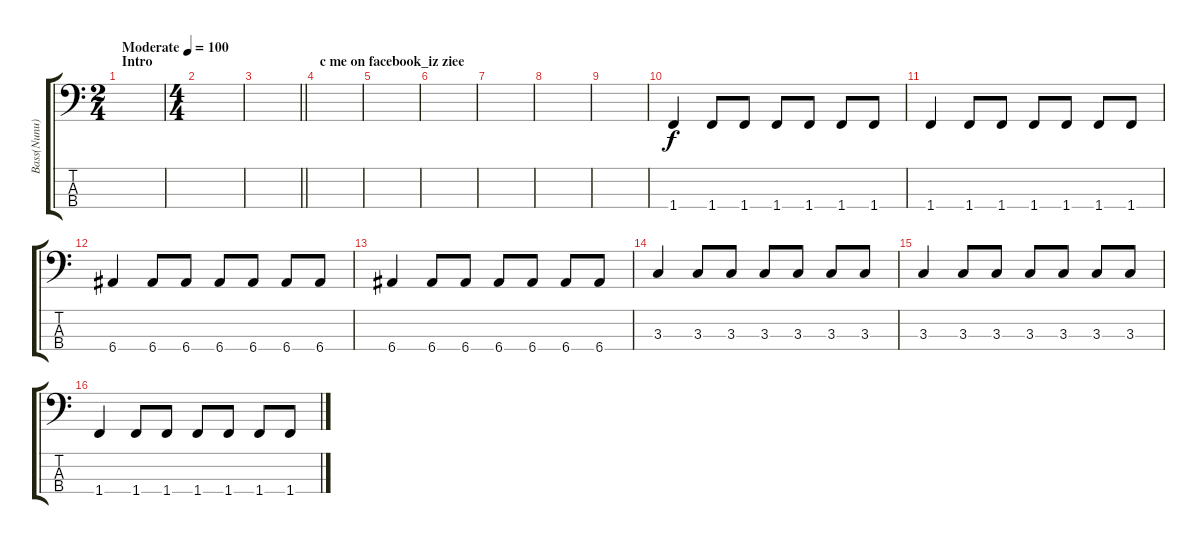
\track ("Bass(Nunu)" "Bass(Nunu)") {instrument electricbassfinger}
\staff {score tabs}
\tuning (G2 D2 A1 E1) {hide}
\ts (2 4)
\section ("" "Intro")
\tempo (100 "Moderate")
\clef f4
\ks c
|
\ts (4 4)
|
\barLineRight lightlight
|
\section ("" "c me on facebook_iz ziee")
|
|
|
|
|
|
1.4.4 1.4.8 1.4.8 1.4.8 1.4.8 1.4.8 1.4.8 |
1.4.4 1.4.8 1.4.8 1.4.8 1.4.8 1.4.8 1.4.8 |
6.4.4 6.4.8 6.4.8 6.4.8 6.4.8 6.4.8 6.4.8 |
6.4.4 6.4.8 6.4.8 6.4.8 6.4.8 6.4.8 6.4.8 |
3.3.4 3.3.8 3.3.8 3.3.8 3.3.8 3.3.8 3.3.8 |
3.3.4 3.3.8 3.3.8 3.3.8 3.3.8 3.3.8 3.3.8 |
1.4.4 1.4.8 1.4.8 1.4.8 1.4.8 1.4.8 1.4{ss}.8
